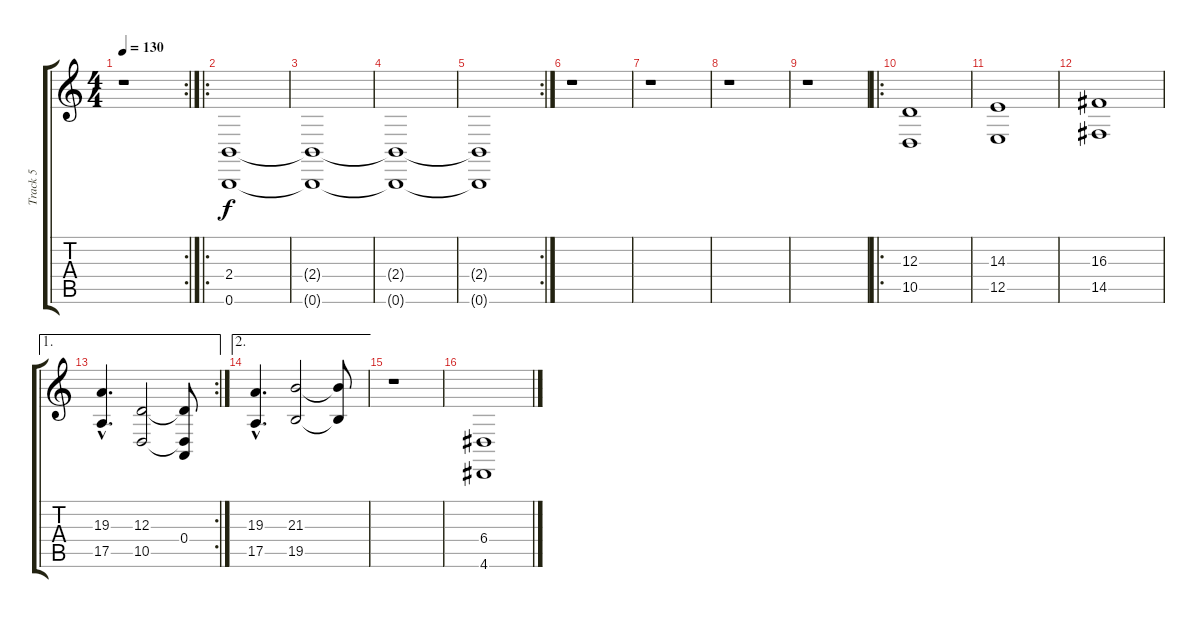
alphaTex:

\track ("Track 5" "Track 5") {instrument stringensemble1}
\staff {score tabs}
\tuning (B3 Gb3 D3 A2 E2 B1) {hide}
\rc 2
\ts (4 4)
\tempo 130
\clef g2
\ks c
r.1{dy f} |
\ro
(2.4 0.6).1 |
(2.4{t} 0.6{t}).1 |
(2.4{t} 0.6{t}).1 |
\rc 2
(2.4{t} 0.6{t}).1 |
r.1 |
r.1 |
r.1 |
r.1 |
\ro
(12.3 10.5).1 |
(14.3 12.5).1 |
(16.3 14.5).1 |
\ae 1
\rc 2
(19.3{hac} 17.5{hac}).4{d} (12.3 10.5).2 (12.3{t} 0.4 10.5{t}).8 |
\ae 2
(19.3{hac} 17.5{hac}).4{d} (21.3 19.5).2 (21.3{t} 19.5{t}).8 |
r.1 |
(6.4 4.6).1
